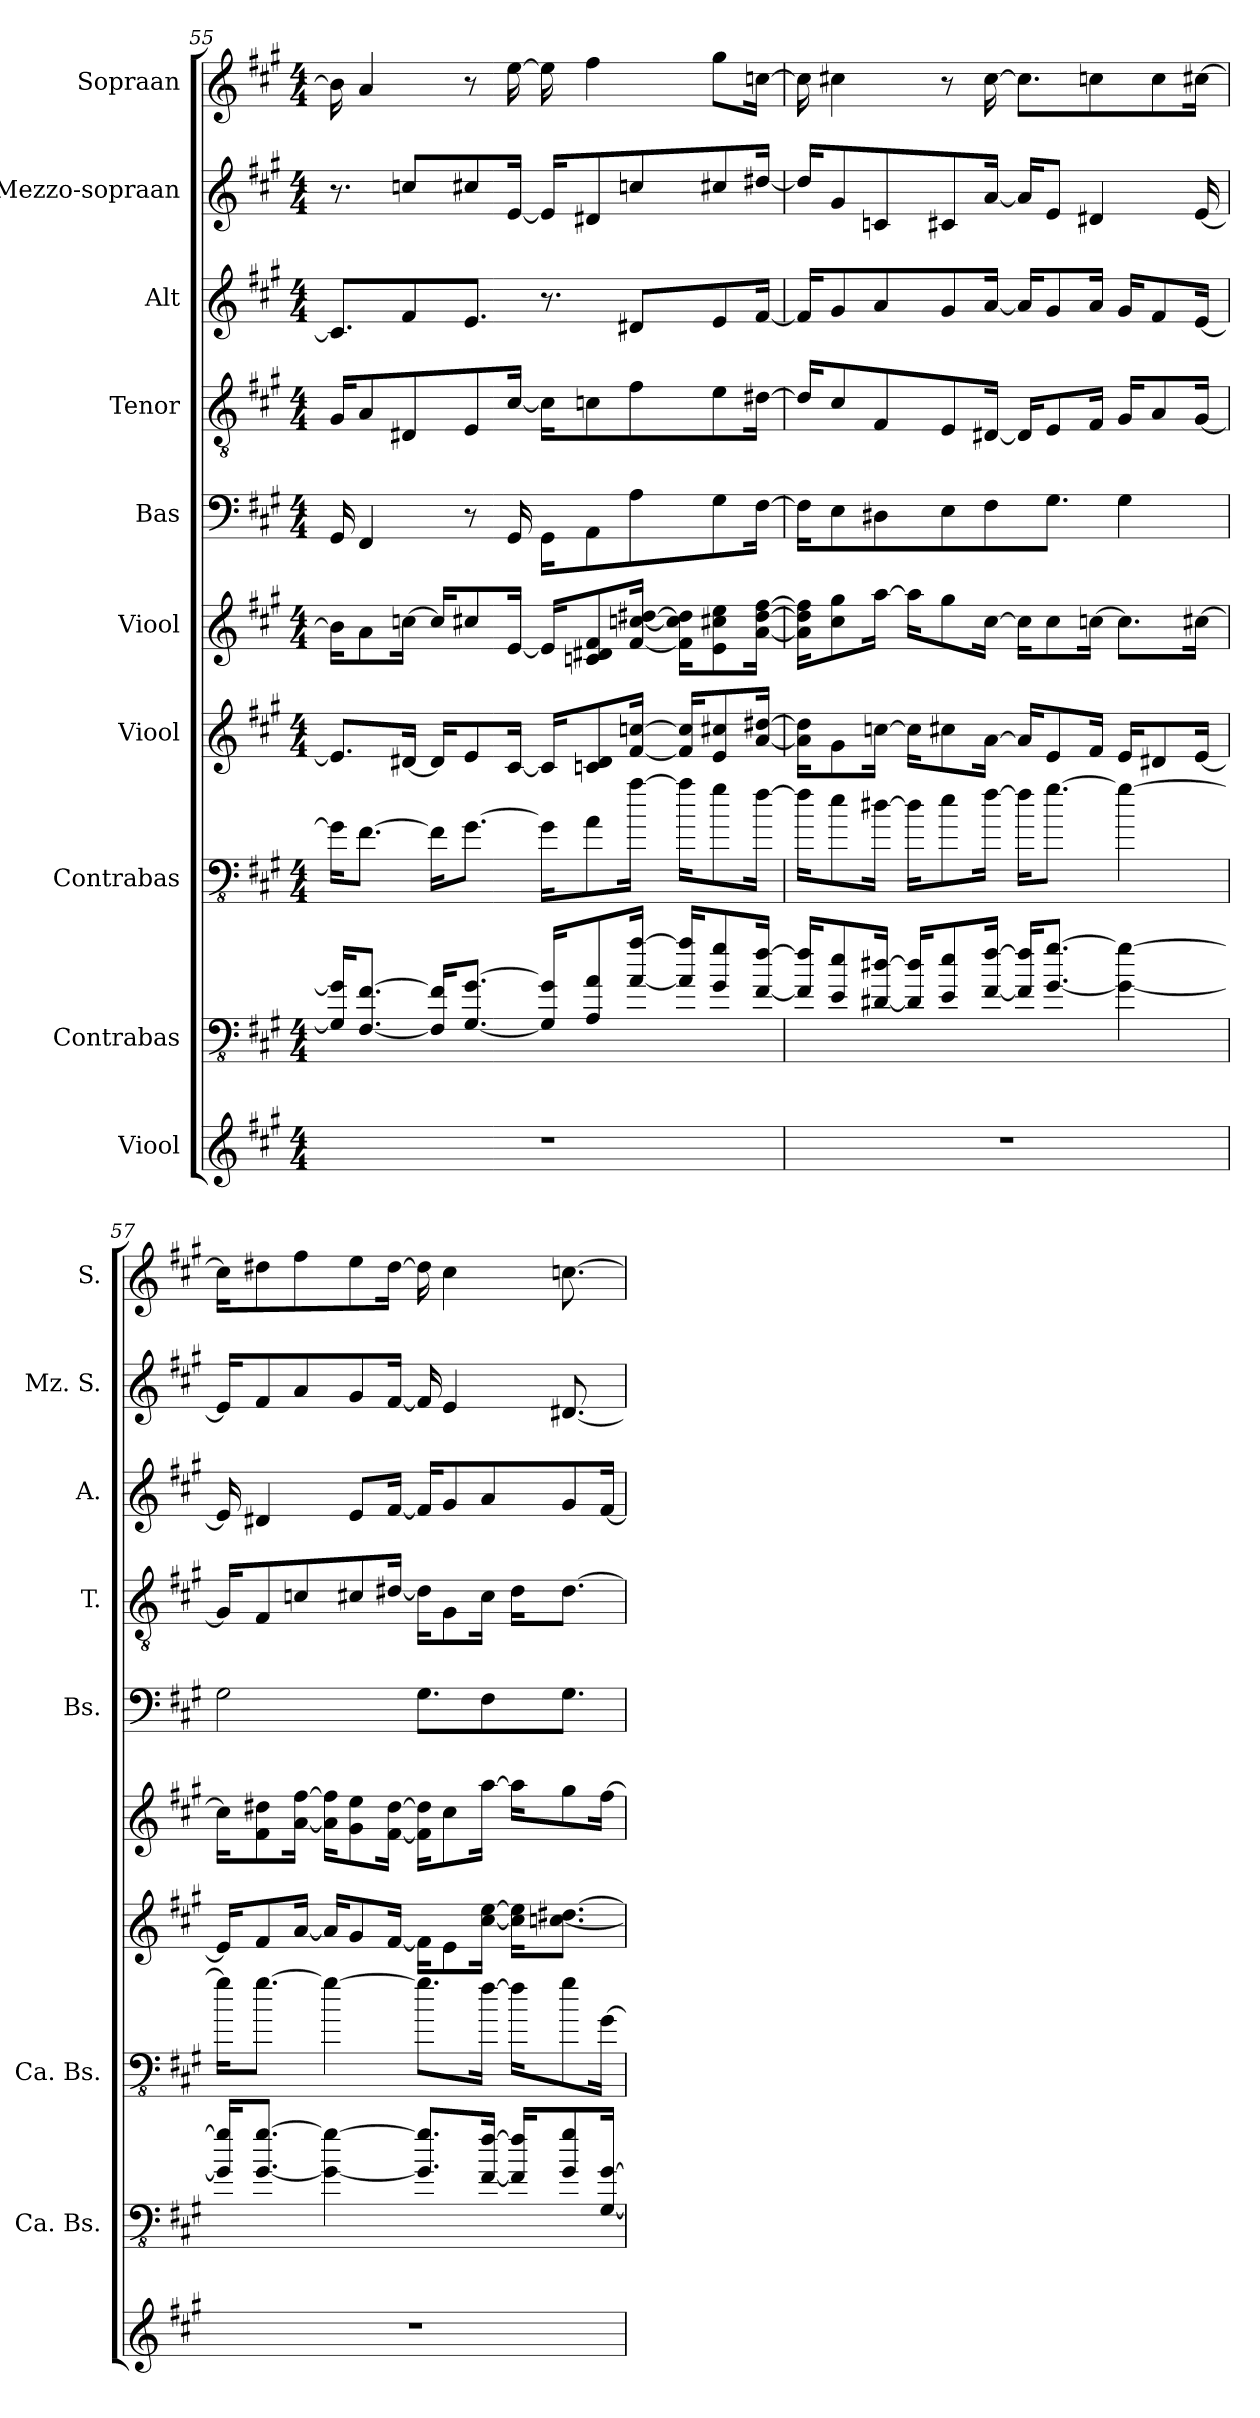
**kern	**kern	**kern	**kern	**kern	**kern	**kern	**kern	**kern	**kern
*part10	*part9	*part8	*part7	*part6	*part5	*part4	*part3	*part2	*part1
*staff10	*staff9	*staff8	*staff7	*staff6	*staff5	*staff4	*staff3	*staff2	*staff1
*I"Viool	*I"Contrabas	*I"Contrabas	*I"Viool	*I"Viool	*I"Bas	*I"Tenor	*I"Alt	*I"Mezzo-sopraan	*I"Sopraan
*	*I'Ca. Bs.	*I'Ca. Bs.	*	*	*I'Bs.	*I'T.	*I'A.	*I'Mz. S.	*I'S.
*clefG2	*clefFv4	*clefFv4	*clefG2	*clefG2	*clefF4	*clefGv2	*clefG2	*clefG2	*clefG2
*	*ITrd7c12	*ITrd7c12	*	*	*	*	*	*	*
*k[f#c#g#]	*k[f#c#g#]	*k[f#c#g#]	*k[f#c#g#]	*k[f#c#g#]	*k[f#c#g#]	*k[f#c#g#]	*k[f#c#g#]	*k[f#c#g#]	*k[f#c#g#]
*M4/4	*M4/4	*M4/4	*M4/4	*M4/4	*M4/4	*M4/4	*M4/4	*M4/4	*M4/4
=55	=55	=55	=55	=55	=55	=55	=55	=55	=55
1r	16GGG#]/ 16GG#]/KL	16GG#\KL]	8.e/L]	16b\KL]	16GG#/	16G#/KL	8.c#/L]	8.r	16b\]
.	[8.FFF#/ [8.FF#/J	[8.FF#\J	.	8a\	4FF#/	8A/	.	.	4a/
.	.	.	[16d#X/Jk	[16ccn\Jk	.	8D#X/	8f#/	8ccn/L	.
.	16FFF#]/ 16FF#]/KL	16FF#\KL]	16d#/KL]	16cc/KL]	.	.	.	.	.
.	[8.GGG#/ [8.GG#/J	[8.GG#\J	8e/	8cc#X/	8r	8E/	8.e/J	8cc#X/	8r
.	.	.	[16c#/Jk	[16e/Jk	16GG#/	[16c#/Jk	.	[16e/Jk	[16ee\
.	16GGG#]/ 16GG#]/KL	16GG#\KL]	16c#/KL]	16e/KL]	16GG#\KL	16c#\KL]	8.r	16e/KL]	16ee\]
.	8AAA/ 8AA/	8AA\	8cn/ 8d#/	8cn/ 8d#X/ 8f#/	8AA\	8cn\	.	8d#X/	4ff#\
.	[16AA/ [16A/Jk	[16A\Jk	[16f#/ [16ccn/Jk	[16f#/ [16ccn/ [16dd#X/Jk	8A\	8f#\	8d#X/L	8ccn/	.
.	16AA]/ 16A]/KL	16A\KL]	16f#]/ 16cc]/KL	16f#]\ 16cc]\ 16dd#]\KL	.	.	.	.	.
.	8GG#/ 8G#/	8G#\	8e/ 8cc#X/	8e\ 8cc#X\ 8ee\	8G#\	8e\	8e/	8cc#X/	8gg#\L
.	[16FF#/ [16F#/Jk	[16F#\Jk	[16a/ [16dd#X/Jk	[16a\ [16dd#\ [16ff#\Jk	[16F#\Jk	[16d#X\Jk	[16f#/Jk	[16dd#X/Jk	[16ccn\Jk
!!LO:PB:g=z
=56	=56	=56	=56	=56	=56	=56	=56	=56	=56
1r	16FF#]/ 16F#]/KL	16F#\KL]	16a]\ 16dd#]\KL	16a]\ 16dd#]\ 16ff#]\KL	16F#\KL]	16d#/KL]	16f#/KL]	16dd#/KL]	16cc\]
.	8EE/ 8E/	8E\	8g#\	8cc#\ 8gg#\	8E\	8c#/	8g#/	8g#/	4cc#X\
.	[16DD#X/ [16D#X/Jk	[16D#X\Jk	[16ccn\Jk	[16aa\Jk	8D#X\	8F#/	8a/	8cn/	.
.	16DD#]/ 16D#]/KL	16D#\KL]	16cc\KL]	16aa\KL]	.	.	.	.	.
.	8EE/ 8E/	8E\	8cc#X\	8gg#\	8E\	8E/	8g#/	8c#X/	8r
.	[16FF#/ [16F#/Jk	[16F#\Jk	[16a\Jk	[16cc#\Jk	8F#\	[16D#X/Jk	[16a/Jk	[16a/Jk	[16cc#\
.	16FF#]/ 16F#]/KL	16F#\KL]	16a/KL]	16cc#\KL]	.	16D#/KL]	16a/KL]	16a/KL]	8.cc#\L]
.	[8.GG#/ [8.G#/J	[8.G#\J	8e/	8cc#\	8.G#\J	8E/	8g#/	8e/J	.
.	.	.	16f#/Jk	[16ccn\Jk	.	16F#/Jk	16a/Jk	4d#X/	8ccn\
.	4GG#\_ 4G#\_	4G#\_	16e/KL	8.cc\L]	4G#\	16G#/KL	16g#/KL	.	.
.	.	.	8d#X/	.	.	8A/	8f#/	.	8cc\
.	.	.	[16e/Jk	[16cc#X\Jk	.	[16G#/Jk	[16e/Jk	[16e/	[16cc#X\Jk
=57	=57	=57	=57	=57	=57	=57	=57	=57	=57
1r	16GG#]/ 16G#]/KL	16G#\KL]	16e/KL]	16cc#\KL]	2G#\	16G#/KL]	16e/]	16e/KL]	16cc#\KL]
.	[8.GG#/ [8.G#/J	[8.G#\J	8f#/	8f#\ 8dd#X\	.	8F#/	4d#X/	8f#/	8dd#X\
.	.	.	[16a/Jk	[16a\ [16ff#\Jk	.	8cn/	.	8a/	8ff#\
.	4GG#\_ 4G#\_	4G#\_	16a/KL]	16a]\ 16ff#]\KL	.	.	.	.	.
.	.	.	8g#/	8g#\ 8ee\	.	8c#X/	8e/L	8g#/	8ee\
.	.	.	[16f#/Jk	[16f#\ [16dd#\Jk	.	[16d#X/Jk	[16f#/Jk	[16f#/Jk	[16dd#\Jk
.	8.GG#]/ 8.G#]/L	8.G#\L]	16f#\KL]	16f#]\ 16dd#]\KL	8.G#\L	16d#\KL]	16f#/KL]	16f#/]	16dd#\]
.	.	.	8e\	8cc#\	.	8G#\	8g#/	4e/	4cc#\
.	[16FF#/ [16F#/Jk	[16F#\Jk	[16cc#\ [16ee\Jk	[16aa\Jk	8F#\	16c#\Jk	8a/	.	.
.	16FF#]/ 16F#]/KL	16F#\KL]	16cc#]\ 16ee]\KL	16aa\KL]	.	16d#\KL	.	.	.
.	8GG#/ 8G#/	8G#\	[8.ccn\ [8.dd#X\J	8gg#\	8.G#\J	[8.d#\J	8g#/	[8.d#X/	[8.ccn\
.	[16GGG#/ [16GG#/Jk	[16GG#\Jk	.	[16ff#\Jk	.	.	[16f#/Jk	.	.
=	=	=	=	=	=	=	=	=	=
*-	*-	*-	*-	*-	*-	*-	*-	*-	*-
